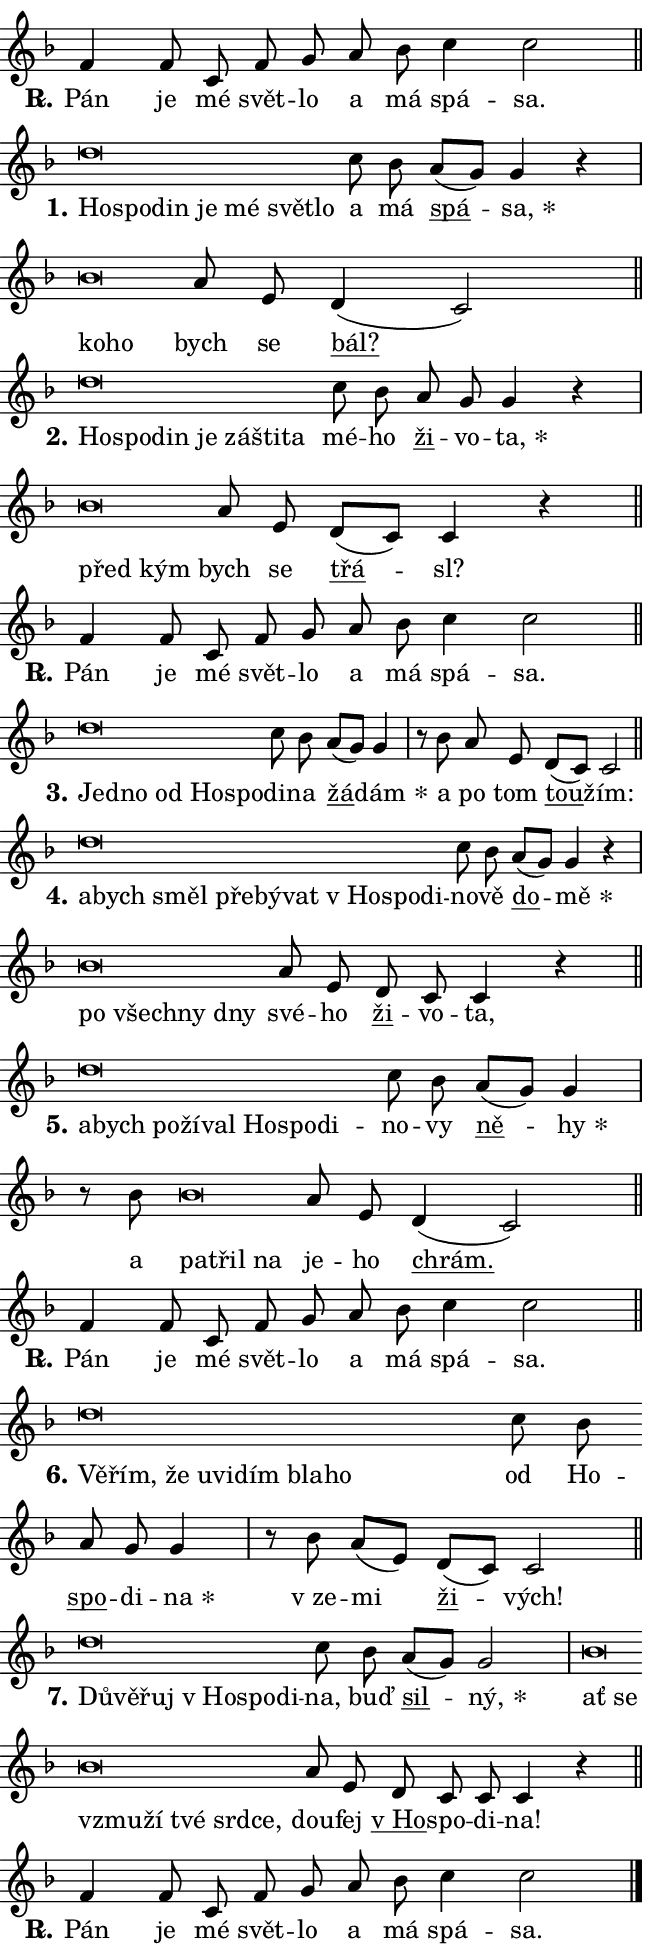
\version "2.24.0"
\header { tagline = "" }
\paper {
  indent = 0\cm
  top-margin = 0\cm
  right-margin = 0.13\cm % to fit lyric hyphens
  bottom-margin = 0\cm
  left-margin = 0\cm
  paper-width = 11\cm
  page-breaking = #ly:one-page-breaking
  system-system-spacing.basic-distance = #11
  score-system-spacing.basic-distance = #11
  ragged-last = ##f
}


%% Author: Thomas Morley
%% https://lists.gnu.org/archive/html/lilypond-user/2020-05/msg00002.html
#(define (line-position grob)
"Returns position of @var[grob} in current system:
   @code{'start}, if at first time-step
   @code{'end}, if at last time-step
   @code{'middle} otherwise
"
  (let* ((col (ly:item-get-column grob))
         (ln (ly:grob-object col 'left-neighbor))
         (rn (ly:grob-object col 'right-neighbor))
         (col-to-check-left (if (ly:grob? ln) ln col))
         (col-to-check-right (if (ly:grob? rn) rn col))
         (break-dir-left
           (and
             (ly:grob-property col-to-check-left 'non-musical #f)
             (ly:item-break-dir col-to-check-left)))
         (break-dir-right
           (and
             (ly:grob-property col-to-check-right 'non-musical #f)
             (ly:item-break-dir col-to-check-right))))
        (cond ((eqv? 1 break-dir-left) 'start)
              ((eqv? -1 break-dir-right) 'end)
              (else 'middle))))

#(define (tranparent-at-line-position vctor)
  (lambda (grob)
  "Relying on @code{line-position} select the relevant enry from @var{vctor}.
Used to determine transparency,"
    (case (line-position grob)
      ((end) (not (vector-ref vctor 0)))
      ((middle) (not (vector-ref vctor 1)))
      ((start) (not (vector-ref vctor 2))))))

noteHeadBreakVisibility =
#(define-music-function (break-visibility)(vector?)
"Makes @code{NoteHead}s transparent relying on @var{break-visibility}"
#{
  \override NoteHead.transparent =
    #(tranparent-at-line-position break-visibility)
#})

#(define delete-ledgers-for-transparent-note-heads
  (lambda (grob)
    "Reads whether a @code{NoteHead} is transparent.
If so this @code{NoteHead} is removed from @code{'note-heads} from
@var{grob}, which is supposed to be @code{LedgerLineSpanner}.
As a result ledgers are not printed for this @code{NoteHead}"
    (let* ((nhds-array (ly:grob-object grob 'note-heads))
           (nhds-list
             (if (ly:grob-array? nhds-array)
                 (ly:grob-array->list nhds-array)
                 '()))
           ;; Relies on the transparent-property being done before
           ;; Staff.LedgerLineSpanner.after-line-breaking is executed.
           ;; This is fragile ...
           (to-keep
             (remove
               (lambda (nhd)
                 (ly:grob-property nhd 'transparent #f))
               nhds-list)))
      ;; TODO find a better method to iterate over grob-arrays, similiar
      ;; to filter/remove etc for lists
      ;; For now rebuilt from scratch
      (set! (ly:grob-object grob 'note-heads)  '())
      (for-each
        (lambda (nhd)
          (ly:pointer-group-interface::add-grob grob 'note-heads nhd))
        to-keep))))

squashNotes = {
  \override NoteHead.X-extent = #'(-0.2 . 0.2)
  \override NoteHead.Y-extent = #'(-0.75 . 0)
  \override NoteHead.stencil =
    #(lambda (grob)
       (let ((pos (ly:grob-property grob 'staff-position)))
         (begin
           (if (< pos -7) (display "ERROR: Lower brevis then expected\n") (display ""))
           (if (<= pos -6) ly:text-interface::print ly:note-head::print))))
}
unSquashNotes = {
  \revert NoteHead.X-extent
  \revert NoteHead.Y-extent
  \revert NoteHead.stencil
}

hideNotes = \noteHeadBreakVisibility #begin-of-line-visible
unHideNotes = \noteHeadBreakVisibility #all-visible

% work-around for resetting accidentals
% https://lilypond.org/doc/v2.23/Documentation/notation/displaying-rhythms#unmetered-music
cadenzaMeasure = {
  \cadenzaOff
  \partial 1024 s1024
  \cadenzaOn
}

#(define-markup-command (accent layout props text) (markup?)
  "Underline accented syllable"
  (interpret-markup layout props
    #{\markup \override #'(offset . 4.3) \underline { #text }#}))

responsum = \markup \concat {
  "R" \hspace #-1.05 \path #0.1 #'((moveto 0 0.07) (lineto 0.9 0.8)) \hspace #0.05 "."
}

spaceSize = #0.6828661417322834 % exact space size for TeX Gyre Schola

\layout {
  \context {
    \Staff
    \remove "Time_signature_engraver"
    \override LedgerLineSpanner.after-line-breaking = #delete-ledgers-for-transparent-note-heads
  }
  \context {
    \Lyrics {
      \override LyricSpace.minimum-distance = \spaceSize
      \override LyricText.font-name = #"TeX Gyre Schola"
      \override LyricText.font-size = 1
      \override StanzaNumber.font-name = #"TeX Gyre Schola Bold"
      \override StanzaNumber.font-size = 1
    }
  }
  \context {
    \Score 
    \override NoteHead.text =
      #(lambda (grob) 
        (let ((pos (ly:grob-property grob 'staff-position)))
          #{\markup {
            \combine
              \halign #-0.55 \raise #(if (= pos -6) 0 0.5) \override #'(thickness . 2) \draw-line #'(3.2 . 0)
              \musicglyph "noteheads.sM1"
          }#}))
  }
}

% magnetic-lyrics.ily
%
%   written by
%     Jean Abou Samra <jean@abou-samra.fr>
%     Werner Lemberg <wl@gnu.org>
%
%   adapted by
%     Jiri Hon <jiri.hon@gmail.com>
%
% Version 2022-Apr-15

% https://www.mail-archive.com/lilypond-user@gnu.org/msg149350.html

#(define (Left_hyphen_pointer_engraver context)
   "Collect syllable-hyphen-syllable occurrences in lyrics and store
them in properties.  This engraver only looks to the left.  For
example, if the lyrics input is @code{foo -- bar}, it does the
following.

@itemize @bullet
@item
Set the @code{text} property of the @code{LyricHyphen} grob between
@q{foo} and @q{bar} to @code{foo}.

@item
Set the @code{left-hyphen} property of the @code{LyricText} grob with
text @q{foo} to the @code{LyricHyphen} grob between @q{foo} and
@q{bar}.
@end itemize

Use this auxiliary engraver in combination with the
@code{lyric-@/text::@/apply-@/magnetic-@/offset!} hook."
   (let ((hyphen #f)
         (text #f))
     (make-engraver
      (acknowledgers
       ((lyric-syllable-interface engraver grob source-engraver)
        (set! text grob)))
      (end-acknowledgers
       ((lyric-hyphen-interface engraver grob source-engraver)
        ;(when (not (grob::has-interface grob 'lyric-space-interface))
          (set! hyphen grob)));)
      ((stop-translation-timestep engraver)
       (when (and text hyphen)
         (ly:grob-set-object! text 'left-hyphen hyphen))
       (set! text #f)
       (set! hyphen #f)))))

#(define (lyric-text::apply-magnetic-offset! grob)
   "If the space between two syllables is less than the value in
property @code{LyricText@/.details@/.squash-threshold}, move the right
syllable to the left so that it gets concatenated with the left
syllable.

Use this function as a hook for
@code{LyricText@/.after-@/line-@/breaking} if the
@code{Left_@/hyphen_@/pointer_@/engraver} is active."
   (let ((hyphen (ly:grob-object grob 'left-hyphen #f)))
     (when hyphen
       (let ((left-text (ly:spanner-bound hyphen LEFT)))
         (when (grob::has-interface left-text 'lyric-syllable-interface)
           (let* ((common (ly:grob-common-refpoint grob left-text X))
                  (this-x-ext (ly:grob-extent grob common X))
                  (left-x-ext
                   (begin
                     ;; Trigger magnetism for left-text.
                     (ly:grob-property left-text 'after-line-breaking)
                     (ly:grob-extent left-text common X)))
                  ;; `delta` is the gap width between two syllables.
                  (delta (- (interval-start this-x-ext)
                            (interval-end left-x-ext)))
                  (details (ly:grob-property grob 'details))
                  (threshold (assoc-get 'squash-threshold details 0.2)))
             (when (< delta threshold)
               (let* (;; We have to manipulate the input text so that
                      ;; ligatures crossing syllable boundaries are not
                      ;; disabled.  For languages based on the Latin
                      ;; script this is essentially a beautification.
                      ;; However, for non-Western scripts it can be a
                      ;; necessity.
                      (lt (ly:grob-property left-text 'text))
                      (rt (ly:grob-property grob 'text))
                      (is-space (grob::has-interface hyphen 'lyric-space-interface))
                      (space (if is-space " " ""))
                      (extra-delta (if is-space spaceSize 0))
                      ;; Append new syllable.
                      (ltrt-space (if (and (string? lt) (string? rt))
                                (string-append lt space rt)
                                (make-concat-markup (list lt space rt))))
                      ;; Right-align `ltrt` to the right side.
                      (ltrt-space-markup (grob-interpret-markup
                               grob
                               (make-translate-markup
                                (cons (interval-length this-x-ext) 0)
                                (make-right-align-markup ltrt-space)))))
                 (begin
                   ;; Don't print `left-text`.
                   (ly:grob-set-property! left-text 'stencil #f)
                   ;; Set text and stencil (which holds all collected
                   ;; syllables so far) and shift it to the left.
                   (ly:grob-set-property! grob 'text ltrt-space)
                   (ly:grob-set-property! grob 'stencil ltrt-space-markup)
                   (ly:grob-translate-axis! grob (- (- delta extra-delta)) X))))))))))


#(define (lyric-hyphen::displace-bounds-first grob)
   ;; Make very sure this callback isn't triggered too early.
   (let ((left (ly:spanner-bound grob LEFT))
         (right (ly:spanner-bound grob RIGHT)))
     (ly:grob-property left 'after-line-breaking)
     (ly:grob-property right 'after-line-breaking)
     (ly:lyric-hyphen::print grob)))

squashThreshold = #0.4

\layout {
  \context {
    \Lyrics
    \consists #Left_hyphen_pointer_engraver
    \override LyricText.after-line-breaking =
      #lyric-text::apply-magnetic-offset!
    \override LyricHyphen.stencil = #lyric-hyphen::displace-bounds-first
    \override LyricText.details.squash-threshold = \squashThreshold
    \override LyricHyphen.minimum-distance = 0
    \override LyricHyphen.minimum-length = \squashThreshold
  }
}

squashText = \override LyricText.details.squash-threshold = 9999
unSquashText = \override LyricText.details.squash-threshold = \squashThreshold

leftText = \override LyricText.self-alignment-X = #LEFT
unLeftText = \revert LyricText.self-alignment-X

starOffset = #(lambda (grob) 
                (let ((x_offset (ly:self-alignment-interface::aligned-on-x-parent grob)))
                  (if (= x_offset 0) 0 (+ x_offset 1.2))))

star = #(define-music-function (syllable)(string?)
"Append star separator at the end of a syllable"
#{
  \once \override LyricText.X-offset = #starOffset
  \lyricmode { \markup {
    #syllable
    \override #'((font-name . "TeX Gyre Schola Bold")) \hspace #0.2 \lower #0.65 \larger "*"
  } }
#})

starAccent = #(define-music-function (syllable)(string?)
"Append star separator at the end of a syllable and make accent"
#{
  \once \override LyricText.X-offset = #starOffset
  \lyricmode { \markup {
    \accent #syllable
    \override #'((font-name . "TeX Gyre Schola Bold")) \hspace #0.2 \lower #0.65 \larger "*"
  } }
#})

breath = #(define-music-function (syllable)(string?)
"Append breathing indicator at the end of a syllable"
#{
  \lyricmode { \markup { #syllable "+" } }
#})

optionalBreath = #(define-music-function (syllable)(string?)
"Append optional breathing indicator at the end of a syllable"
#{
  \lyricmode { \markup { #syllable "(+)" } }
#})


\score {
    <<
        \new Voice = "melody" { \cadenzaOn \key f \major \relative { f'4 f8 c f g a bes \bar "" c4 c2 \cadenzaMeasure \bar "||" \break } }
        \new Lyrics \lyricsto "melody" { \lyricmode { \set stanza = \responsum
Pán je mé svět -- lo a má spá -- sa. } }
    >>
    \layout {}
}

\score {
    <<
        \new Voice = "melody" { \cadenzaOn \key f \major \relative { \squashNotes d''\breve*1/16 \hideNotes \breve*1/16 \bar "" \breve*1/16 \bar "" \breve*1/16 \bar "" \breve*1/16 \bar "" \breve*1/16 \breve*1/16 \bar "" \unHideNotes \unSquashNotes c8 bes \bar "" a[( g)] g4 r \cadenzaMeasure \bar "|" \squashNotes bes\breve*1/16 \hideNotes \breve*1/16 \bar "" \unHideNotes \unSquashNotes a8 e \bar "" d4( c2) \cadenzaMeasure \bar "||" \break } }
        \new Lyrics \lyricsto "melody" { \lyricmode { \set stanza = "1."
\leftText Ho -- \squashText spo -- din je mé svět -- lo \unLeftText \unSquashText a má \markup \accent spá -- \star sa, \leftText ko -- \squashText ho \unLeftText \unSquashText bych se \markup \accent bál? } }
    >>
    \layout {}
}

\score {
    <<
        \new Voice = "melody" { \cadenzaOn \key f \major \relative { \squashNotes d''\breve*1/16 \hideNotes \breve*1/16 \bar "" \breve*1/16 \bar "" \breve*1/16 \bar "" \breve*1/16 \bar "" \breve*1/16 \breve*1/16 \bar "" \unHideNotes \unSquashNotes c8 bes \bar "" a g g4 r \cadenzaMeasure \bar "|" \squashNotes bes\breve*1/16 \hideNotes \breve*1/16 \bar "" \unHideNotes \unSquashNotes a8 e \bar "" d[( c)] c4 r \cadenzaMeasure \bar "||" \break } }
        \new Lyrics \lyricsto "melody" { \lyricmode { \set stanza = "2."
\leftText Ho -- \squashText spo -- din je zá -- šti -- ta \unLeftText \unSquashText mé -- ho \markup \accent ži -- vo -- \star ta, \leftText před \squashText kým \unLeftText \unSquashText bych se \markup \accent třá -- sl? } }
    >>
    \layout {}
}

\score {
    <<
        \new Voice = "melody" { \cadenzaOn \key f \major \relative { f'4 f8 c f g a bes \bar "" c4 c2 \cadenzaMeasure \bar "||" \break } }
        \new Lyrics \lyricsto "melody" { \lyricmode { \set stanza = \responsum
Pán je mé svět -- lo a má spá -- sa. } }
    >>
    \layout {}
}

\score {
    <<
        \new Voice = "melody" { \cadenzaOn \key f \major \relative { \squashNotes d''\breve*1/16 \hideNotes \breve*1/16 \bar "" \breve*1/16 \bar "" \breve*1/16 \breve*1/16 \bar "" \unHideNotes \unSquashNotes c8 bes \bar "" a[( g)] g4 \cadenzaMeasure \bar "|" r8 bes a8 e \bar "" d[( c)] c2 \cadenzaMeasure \bar "||" \break } }
        \new Lyrics \lyricsto "melody" { \lyricmode { \set stanza = "3."
\leftText Jed -- \squashText no od Ho -- spo -- \unLeftText \unSquashText di -- na \markup \accent žá -- \star dám a po tom \markup \accent tou -- žím: } }
    >>
    \layout {}
}

\score {
    <<
        \new Voice = "melody" { \cadenzaOn \key f \major \relative { \squashNotes d''\breve*1/16 \hideNotes \breve*1/16 \bar "" \breve*1/16 \bar "" \breve*1/16 \bar "" \breve*1/16 \bar "" \breve*1/16 \bar "" \breve*1/16 \bar "" \breve*1/16 \breve*1/16 \bar "" \unHideNotes \unSquashNotes c8 bes \bar "" a[( g)] g4 r \cadenzaMeasure \bar "|" \squashNotes bes\breve*1/16 \hideNotes \breve*1/16 \bar "" \breve*1/16 \breve*1/16 \bar "" \unHideNotes \unSquashNotes a8 e \bar "" d c c4 r \cadenzaMeasure \bar "||" \break } }
        \new Lyrics \lyricsto "melody" { \lyricmode { \set stanza = "4."
\leftText a -- \squashText bych směl pře -- bý -- vat "v Ho" -- spo -- di -- \unLeftText \unSquashText no -- vě \markup \accent do -- \star mě \leftText po \squashText všech -- ny dny \unLeftText \unSquashText své -- ho \markup \accent ži -- vo -- ta, } }
    >>
    \layout {}
}

\score {
    <<
        \new Voice = "melody" { \cadenzaOn \key f \major \relative { \squashNotes d''\breve*1/16 \hideNotes \breve*1/16 \bar "" \breve*1/16 \bar "" \breve*1/16 \bar "" \breve*1/16 \bar "" \breve*1/16 \bar "" \breve*1/16 \breve*1/16 \bar "" \unHideNotes \unSquashNotes c8 bes \bar "" a[( g)] g4 \cadenzaMeasure \bar "|" r8 bes \squashNotes bes\breve*1/16 \hideNotes \breve*1/16 \breve*1/16 \bar "" \unHideNotes \unSquashNotes a8 e \bar "" d4( c2) \cadenzaMeasure \bar "||" \break } }
        \new Lyrics \lyricsto "melody" { \lyricmode { \set stanza = "5."
\leftText a -- \squashText bych po -- ží -- val Ho -- spo -- di -- \unLeftText \unSquashText no -- vy \markup \accent ně -- \star hy a \leftText pa -- \squashText třil na \unLeftText \unSquashText je -- ho \markup \accent chrám. } }
    >>
    \layout {}
}

\score {
    <<
        \new Voice = "melody" { \cadenzaOn \key f \major \relative { f'4 f8 c f g a bes \bar "" c4 c2 \cadenzaMeasure \bar "||" \break } }
        \new Lyrics \lyricsto "melody" { \lyricmode { \set stanza = \responsum
Pán je mé svět -- lo a má spá -- sa. } }
    >>
    \layout {}
}

\score {
    <<
        \new Voice = "melody" { \cadenzaOn \key f \major \relative { \squashNotes d''\breve*1/16 \hideNotes \breve*1/16 \bar "" \breve*1/16 \bar "" \breve*1/16 \bar "" \breve*1/16 \bar "" \breve*1/16 \bar "" \breve*1/16 \breve*1/16 \bar "" \unHideNotes \unSquashNotes c8 bes \bar "" a g g4 \cadenzaMeasure \bar "|" r8 bes a8[( e)] \bar "" d[( c)] c2 \cadenzaMeasure \bar "||" \break } }
        \new Lyrics \lyricsto "melody" { \lyricmode { \set stanza = "6."
\leftText Vě -- \squashText řím, že u -- vi -- dím bla -- ho \unLeftText \unSquashText od Ho -- \markup \accent spo -- di -- \star na "v ze" -- mi \markup \accent ži -- vých! } }
    >>
    \layout {}
}

\score {
    <<
        \new Voice = "melody" { \cadenzaOn \key f \major \relative { \squashNotes d''\breve*1/16 \hideNotes \breve*1/16 \bar "" \breve*1/16 \bar "" \breve*1/16 \bar "" \breve*1/16 \breve*1/16 \bar "" \unHideNotes \unSquashNotes c8 bes \bar "" a[( g)] g2 \cadenzaMeasure \bar "|" \squashNotes bes\breve*1/16 \hideNotes \breve*1/16 \bar "" \breve*1/16 \bar "" \breve*1/16 \bar "" \breve*1/16 \bar "" \breve*1/16 \breve*1/16 \bar "" \unHideNotes \unSquashNotes a8 e \bar "" d c c c4 r \cadenzaMeasure \bar "||" \break } }
        \new Lyrics \lyricsto "melody" { \lyricmode { \set stanza = "7."
\leftText Dů -- \squashText vě -- řuj "v Ho" -- spo -- di -- \unLeftText \unSquashText na, buď \markup \accent sil -- \star ný, \leftText ať \squashText se vzmu -- ží tvé srd -- ce, \unLeftText \unSquashText dou -- fej \markup \accent "v Ho" -- spo -- di -- na! } }
    >>
    \layout {}
}

\score {
    <<
        \new Voice = "melody" { \cadenzaOn \key f \major \relative { f'4 f8 c f g a bes \bar "" c4 c2 \cadenzaMeasure \bar "||" \break } \bar "|." }
        \new Lyrics \lyricsto "melody" { \lyricmode { \set stanza = \responsum
Pán je mé svět -- lo a má spá -- sa. } }
    >>
    \layout {}
}
